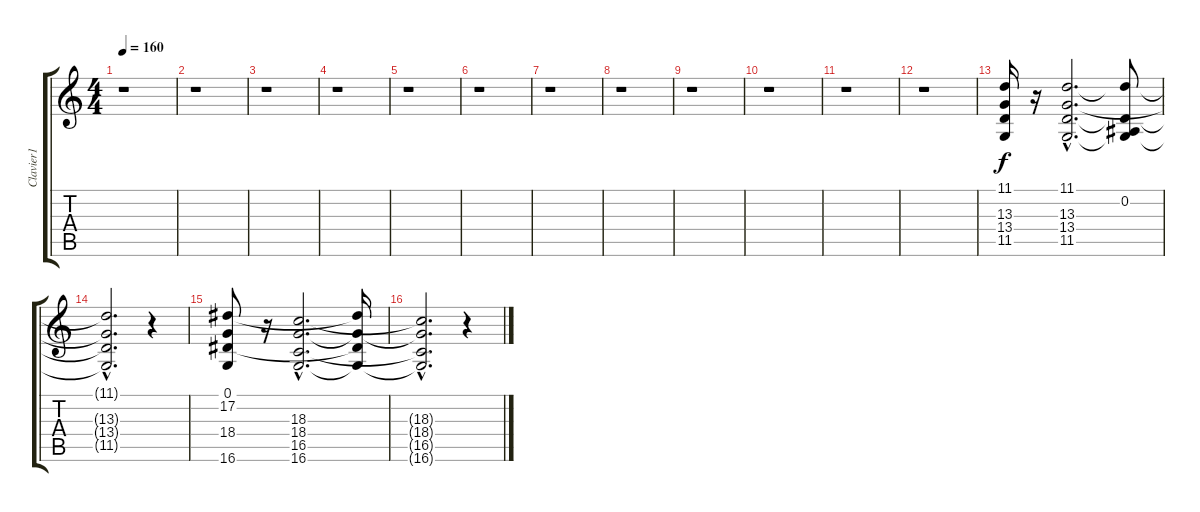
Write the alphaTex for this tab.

\track ("Clavier1" "Clavier1") {instrument choiraahs}
\staff {score tabs}
\tuning (Eb4 Bb3 Gb3 Db3 Ab2 Eb2) {hide}
\ts (4 4)
\tempo 160
\clef g2
\ks c
r.1{dy f} |
r.1 |
r.1 |
r.1 |
r.1 |
r.1 |
r.1 |
r.1 |
r.1 |
r.1 |
r.1 |
r.1 |
(11.1 13.3 13.4 11.5).16 r.16 (11.1{hac} 13.3{hac} 13.4{hac} 11.5{hac}).2{d} (11.1{t} 0.2 13.4{t} 11.5{t}).8 |
(11.1{hac t} 13.3{hac t} 13.4{hac t} 11.5{hac t}).2{d} r.4 |
(0.1 17.2 18.4 16.6).8 r.16 (18.3{hac} 18.4{hac} 16.5{hac} 16.6{hac}).2{d} (0.1{t} 17.2{t} 18.4{t} 16.6{t}).16 |
(18.3{hac t} 18.4{hac t} 16.5{hac t} 16.6{hac t}).2{d} r.4
